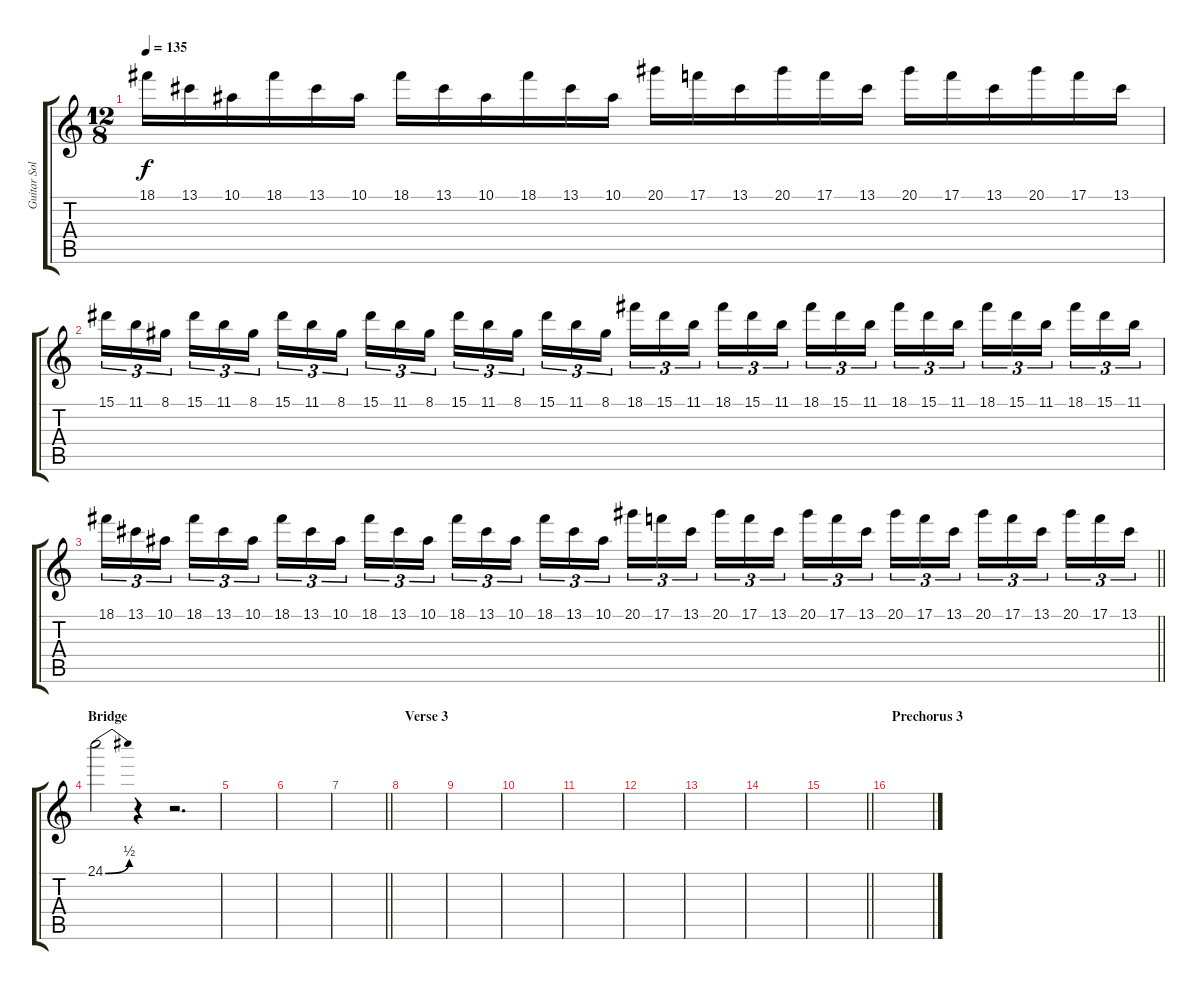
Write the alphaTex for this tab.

\track ("Guitar Solo" "Guitar Sol") {instrument distortionguitar}
\staff {score tabs}
\tuning (C4 G3 Eb3 Bb2 F2 C2) {hide}
\ts (12 8)
\tempo 135
\clef g2
\ks c
18.1.16{dy f} 13.1.16 10.1.16 18.1.16 13.1.16 10.1.16 18.1.16 13.1.16 10.1.16 18.1.16 13.1.16 10.1.16 20.1.16 17.1.16 13.1.16 20.1.16 17.1.16 13.1.16 20.1.16 17.1.16 13.1.16 20.1.16 17.1.16 13.1.16 |
15.1.16{tu (3 2)} 11.1.16{tu (3 2)} 8.1.16{tu (3 2) beam splitsecondary} 15.1.16{tu (3 2)} 11.1.16{tu (3 2)} 8.1.16{tu (3 2) beam splitsecondary} 15.1.16{tu (3 2)} 11.1.16{tu (3 2)} 8.1.16{tu (3 2)} 15.1.16{tu (3 2)} 11.1.16{tu (3 2)} 8.1.16{tu (3 2) beam splitsecondary} 15.1.16{tu (3 2)} 11.1.16{tu (3 2)} 8.1.16{tu (3 2) beam splitsecondary} 15.1.16{tu (3 2)} 11.1.16{tu (3 2)} 8.1.16{tu (3 2)} 18.1.16{tu (3 2)} 15.1.16{tu (3 2)} 11.1.16{tu (3 2) beam splitsecondary} 18.1.16{tu (3 2)} 15.1.16{tu (3 2)} 11.1.16{tu (3 2) beam splitsecondary} 18.1.16{tu (3 2)} 15.1.16{tu (3 2)} 11.1.16{tu (3 2)} 18.1.16{tu (3 2)} 15.1.16{tu (3 2)} 11.1.16{tu (3 2) beam splitsecondary} 18.1.16{tu (3 2)} 15.1.16{tu (3 2)} 11.1.16{tu (3 2) beam splitsecondary} 18.1.16{tu (3 2)} 15.1.16{tu (3 2)} 11.1.16{tu (3 2)} |
\barLineRight lightlight
18.1.16{tu (3 2)} 13.1.16{tu (3 2)} 10.1.16{tu (3 2) beam splitsecondary} 18.1.16{tu (3 2)} 13.1.16{tu (3 2)} 10.1.16{tu (3 2) beam splitsecondary} 18.1.16{tu (3 2)} 13.1.16{tu (3 2)} 10.1.16{tu (3 2)} 18.1.16{tu (3 2)} 13.1.16{tu (3 2)} 10.1.16{tu (3 2) beam splitsecondary} 18.1.16{tu (3 2)} 13.1.16{tu (3 2)} 10.1.16{tu (3 2) beam splitsecondary} 18.1.16{tu (3 2)} 13.1.16{tu (3 2)} 10.1.16{tu (3 2)} 20.1.16{tu (3 2)} 17.1.16{tu (3 2)} 13.1.16{tu (3 2) beam splitsecondary} 20.1.16{tu (3 2)} 17.1.16{tu (3 2)} 13.1.16{tu (3 2) beam splitsecondary} 20.1.16{tu (3 2)} 17.1.16{tu (3 2)} 13.1.16{tu (3 2)} 20.1.16{tu (3 2)} 17.1.16{tu (3 2)} 13.1.16{tu (3 2) beam splitsecondary} 20.1.16{tu (3 2)} 17.1.16{tu (3 2)} 13.1.16{tu (3 2) beam splitsecondary} 20.1.16{tu (3 2)} 17.1.16{tu (3 2)} 13.1.16{tu (3 2)} |
\section ("" "Bridge")
24.1{be (bend 0 0 60 2)}.2 r.4 r.2{d} |
|
|
\barLineRight lightlight
|
\section ("" "Verse 3")
|
|
|
|
|
|
|
\barLineRight lightlight
|
\section ("" "Prechorus 3")
